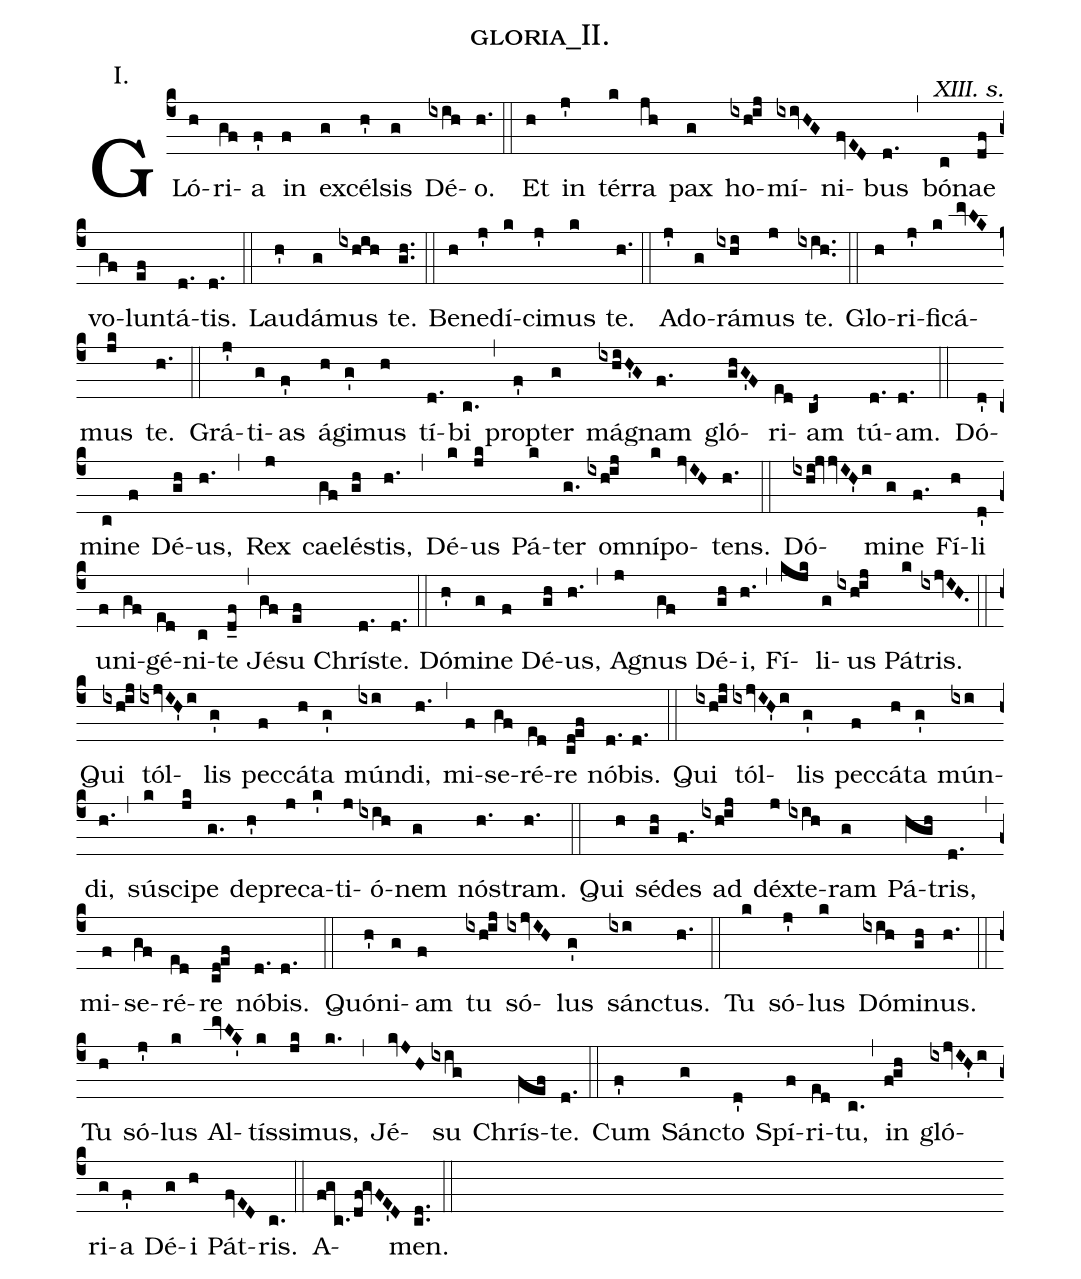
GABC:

name: gloria_II.;
annotation:I.;
commentary:XIII. s.;
%%
(c4) GLó(h)ri(gf)a(f') in(f) ex(g)cél(h')sis(g) Dé(ixih)o.(h.) (::)
Et(h) in(j') tér(k)ra(jh) pax(g) ho(ixh!ij)mí(ixivHG)ni(fvED)bus(d.) (,) bó(c)nae(df) vo(gf)lun(ef)tá(d.)tis.(d.) (::)
Lau(h')dá(g)mus(ixhih) te.(gh..) (::)
Be(h)ne(j')dí(k)ci(j')mus(k) te.(h.) (::)
A(j')do(g)rá(ixhi)mus(j) te.(ixih..) (::)
Glo(h)ri(j')fi(k)cá(mvLK)mus(jk) te.(h.) (::)
Grá(j')ti(g)as(f') á(h)gi(g')mus(h) tí(d.)bi(c.) (,) prop(f')ter(g) má(ixhiH'G)gnam(f.) gló(ghG'F)ri(ed)am(cd~) tú(d.)am.(d.) (::)
Dó(d')mi(c)ne(f) Dé(gh)us,(h.) (,) Rex(j) cae(gf)lés(gh)tis,(h.) (,) Dé(k)us(jk) Pá(k)ter(g.) om(ixh!ij)ní(k)po(jvIH)tens.(h.) (::)
Dó(ixhi!jvvIH'i)mi(g)ne(f.) Fí(h)li(d') u(f)ni(gf)gé(ed)ni(c)te(d_f) (,) Jé(gf)su(ef) Chrís(d.)te.(d.) (::)
Dó(h')mi(g)ne(f) Dé(gh)us,(h.) (,) A(j)gnus(gf) Dé(gh)i,(h.) (,) Fí(kjk)li(g)us(ixh!ij) Pá(k)tris.(ixjvIH.) (::)
Qui(ixh!ij) tól(ixjvIH'i)lis(g') pec(f)cá(h)ta(g') mún(ixi)di,(h.) (,) mi(f)se(gf)ré(ed)re(cd!ef) nó(d.)bis.(d.) (::)
Qui(ixh!ij) tól(ixjvIH'i)lis(g') pec(f)cá(h)ta(g') mún(ixi)di,(h.) (,) sú(k)sci(jk)pe(g.) de(h')pre(j)ca(k')ti(j)ó(ixih)nem(g) nós(h.)tram.(h.) (::)
Qui(h) sé(gh)des(f.) ad(ixh!ij) déx(j)te(ixih)ram(g) Pá(hgh)tris,(d.) (,) mi(f)se(gf)ré(ed)re(cd!ef) nó(d.)bis.(d.) (::)
Quó(h')ni(g)am(f) tu(ixh!ij) só(ixjvIH)lus(g') sán(ixi)ctus.(h.) (::)
Tu(k) só(j')lus(k) Dó(ixih)mi(gh)nus.(h.) (::)
Tu(h) só(j')lus(k) Al(mvLK')tís(k)si(jk)mus,(k.) (,) Jé(kvJH)su(ixig) Chrís(fef)te.(d.) (::)
Cum(f') Sán(g)cto(d') Spí(f)ri(ed)tu,(c.) (,) in(f!gh) gló(ixjvIH'i)ri(g)a(f') Dé(g)i(h) Pát(fvED)ris.(c.) (::)
A(fgc./df!gvFE'D)men.(cd..) (::)
